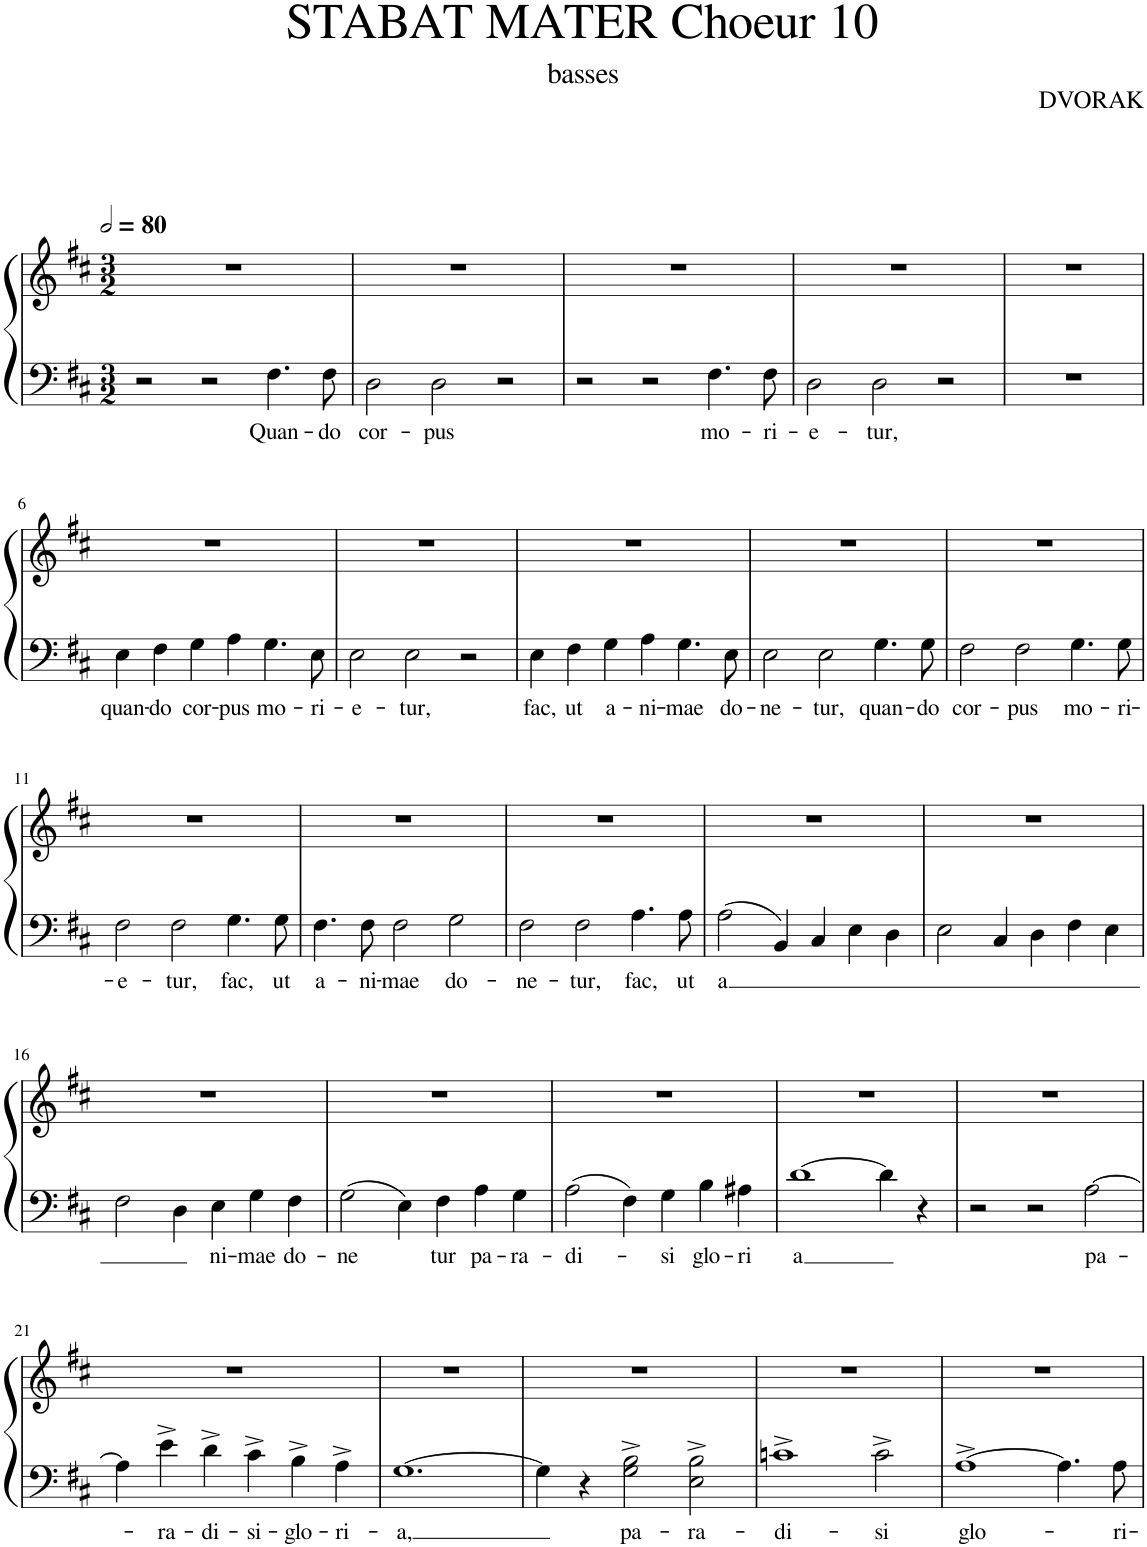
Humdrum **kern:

**kern	**text	**kern
*part1	*part1	*part1
*staff2	*staff2	*staff1
*I"Piano	*	*
*I'Pno.	*	*
*clefF4	*	*clefG2
*k[f#c#]	*	*k[f#c#]
*M3/2	*	*M3/2
*MM160	*	*MM160
=1	=1	=1
2r	.	1.r
2r	.	.
!	!LO:LY:b	!
4.F#\	Quan-	.
!	!LO:LY:b	!
8F#\	-do	.
=2	=2	=2
!	!LO:LY:b	!
2D\	cor-	1.r
!	!LO:LY:b	!
2D\	-pus	.
2r	.	.
=3	=3	=3
2r	.	1.r
2r	.	.
!	!LO:LY:b	!
4.F#\	mo-	.
!	!LO:LY:b	!
8F#\	-ri-	.
=4	=4	=4
!	!LO:LY:b	!
2D\	-e-	1.r
!	!LO:LY:b	!
2D\	-tur,	.
2r	.	.
=5	=5	=5
1.r	.	1.r
!!LO:LB:g=z
=6	=6	=6
!	!LO:LY:b	!
4E\	quan-	1.r
!	!LO:LY:b	!
4F#\	-do	.
!	!LO:LY:b	!
4G\	cor-	.
!	!LO:LY:b	!
4A\	-pus	.
!	!LO:LY:b	!
4.G\	mo-	.
!	!LO:LY:b	!
8E\	-ri-	.
=7	=7	=7
!	!LO:LY:b	!
2E\	-e-	1.r
!	!LO:LY:b	!
2E\	-tur,	.
2r	.	.
=8	=8	=8
!	!LO:LY:b	!
4E\	fac,	1.r
!	!LO:LY:b	!
4F#\	ut	.
!	!LO:LY:b	!
4G\	a-	.
!	!LO:LY:b	!
4A\	-ni-	.
!	!LO:LY:b	!
4.G\	-mae	.
!	!LO:LY:b	!
8E\	do-	.
=9	=9	=9
!	!LO:LY:b	!
2E\	-ne-	1.r
!	!LO:LY:b	!
2E\	-tur,	.
!	!LO:LY:b	!
4.G\	quan-	.
!	!LO:LY:b	!
8G\	-do	.
=10	=10	=10
!	!LO:LY:b	!
2F#\	cor-	1.r
!	!LO:LY:b	!
2F#\	-pus	.
!	!LO:LY:b	!
4.G\	mo-	.
!	!LO:LY:b	!
8G\	-ri-	.
!!LO:LB:g=z
=11	=11	=11
!	!LO:LY:b	!
2F#\	-e-	1.r
!	!LO:LY:b	!
2F#\	-tur,	.
!	!LO:LY:b	!
4.G\	fac,	.
!	!LO:LY:b	!
8G\	ut	.
=12	=12	=12
!	!LO:LY:b	!
4.F#\	a-	1.r
!	!LO:LY:b	!
8F#\	-ni-	.
!	!LO:LY:b	!
2F#\	-mae	.
!	!LO:LY:b	!
2G\	do-	.
=13	=13	=13
!	!LO:LY:b	!
2F#\	-ne-	1.r
!	!LO:LY:b	!
2F#\	-tur,	.
!	!LO:LY:b	!
4.A\	fac,	.
!	!LO:LY:b	!
8A\	ut	.
=14	=14	=14
!	!LO:LY:b	!
2A\	a	1.r
4BB/	.	.
4C#/	.	.
4E\	.	.
4D\	.	.
=15	=15	=15
2E\	.	1.r
4C#/	.	.
4D\	.	.
4F#\	.	.
4E\	.	.
!!LO:LB:g=z
=16	=16	=16
2F#\	.	1.r
4D\	.	.
!	!LO:LY:b	!
4E\	ni-	.
!	!LO:LY:b	!
4G\	-mae	.
!	!LO:LY:b	!
4F#\	do-	.
=17	=17	=17
!	!LO:LY:b	!
2G\	-ne	1.r
4E\	.	.
!	!LO:LY:b	!
4F#\	tur	.
!	!LO:LY:b	!
4A\	pa-	.
!	!LO:LY:b	!
4G\	-ra-	.
=18	=18	=18
!	!LO:LY:b	!
2A\	-di-	1.r
4F#\	.	.
!	!LO:LY:b	!
4G\	-si	.
!	!LO:LY:b	!
4B\	glo-	.
!	!LO:LY:b	!
4A#X\	-ri	.
=19	=19	=19
!	!LO:LY:b	!
[1d	a	1.r
4d\]	.	.
4r	.	.
=20	=20	=20
2r	.	1.r
2r	.	.
!	!LO:LY:b	!
[2A\	pa-	.
!!LO:LB:g=z
=21	=21	=21
4A\]	.	1.r
!	!LO:LY:b	!
4e^\	-ra-	.
!	!LO:LY:b	!
4d^\	-di-	.
!	!LO:LY:b	!
4c#^\	-si-	.
!	!LO:LY:b	!
4B^\	-glo-	.
!	!LO:LY:b	!
4A^\	-ri-	.
=22	=22	=22
!	!LO:LY:b	!
[1.G	-a,	1.r
=23	=23	=23
4G\]	.	1.r
4r	.	.
!	!LO:LY:b	!
2G\^ 2B\^	pa-	.
!	!LO:LY:b	!
2E\^ 2B\^	-ra-	.
=24	=24	=24
!	!LO:LY:b	!
1cn^	-di-	1.r
!	!LO:LY:b	!
2c^\	-si	.
=25	=25	=25
!	!LO:LY:b	!
[1A^	glo-	1.r
4.A\]	.	.
!	!LO:LY:b	!
8A\	-ri-	.
=	=	=
*-	*-	*-
